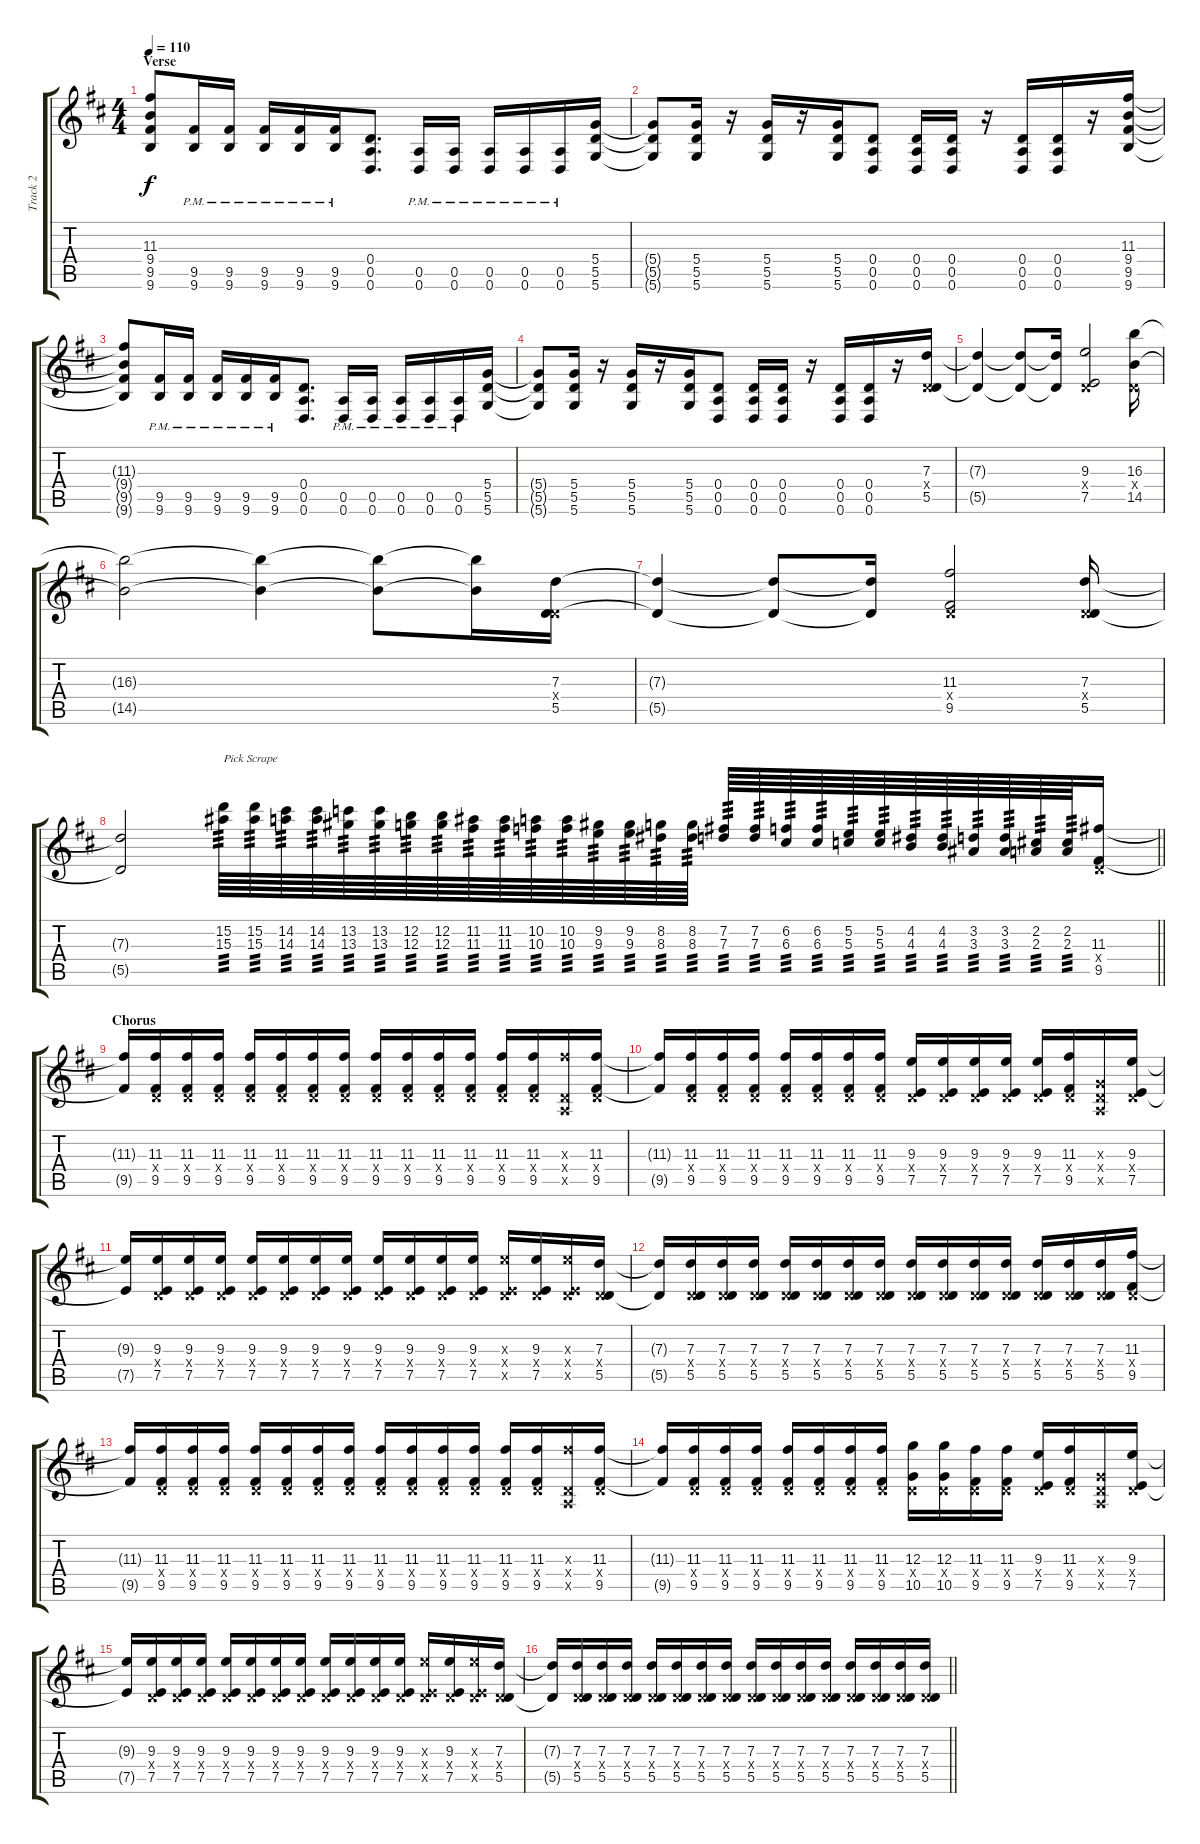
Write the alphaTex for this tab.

\track ("Track 2" "Track 2") {instrument overdrivenguitar}
\staff {score tabs}
\tuning (E4 B3 G3 D3 A2 D2) {hide}
\ts (4 4)
\section ("" "Verse")
\tempo 110
\clef g2
\ks d
(11.3{t} 9.4{t} 9.5{t} 9.6{t}).8{dy f} (9.5{pm} 9.6{pm}).16 (9.5{pm} 9.6{pm}).16 (9.5{pm} 9.6{pm}).16 (9.5{pm} 9.6{pm}).16 (9.5{pm} 9.6{pm}).16 (0.4 0.5 0.6).8{d} (0.5{pm} 0.6{pm}).16 (0.5{pm} 0.6{pm}).16 (0.5{pm} 0.6{pm}).16 (0.5{pm} 0.6{pm}).16 (0.5{pm} 0.6{pm}).16 (5.4 5.5 5.6).16 |
(5.4{t} 5.5{t} 5.6{t}).8 (5.4 5.5 5.6).16 r.16 (5.4 5.5 5.6).16 r.16 (5.4 5.5 5.6).16 (0.4 0.5 0.6).8 (0.4 0.5 0.6).16 (0.4 0.5 0.6).16 r.16 (0.4 0.5 0.6).16 (0.4 0.5 0.6).16 r.16 (11.3 9.4 9.5 9.6).16 |
(11.3{t} 9.4{t} 9.5{t} 9.6{t}).8 (9.5{pm} 9.6{pm}).16 (9.5{pm} 9.6{pm}).16 (9.5{pm} 9.6{pm}).16 (9.5{pm} 9.6{pm}).16 (9.5{pm} 9.6{pm}).16 (0.4 0.5 0.6).8{d} (0.5{pm} 0.6{pm}).16 (0.5{pm} 0.6{pm}).16 (0.5{pm} 0.6{pm}).16 (0.5{pm} 0.6{pm}).16 (0.5{pm} 0.6{pm}).16 (5.4 5.5 5.6).16 |
(5.4{t} 5.5{t} 5.6{t}).8 (5.4 5.5 5.6).16 r.16 (5.4 5.5 5.6).16 r.16 (5.4 5.5 5.6).16 (0.4 0.5 0.6).8 (0.4 0.5 0.6).16 (0.4 0.5 0.6).16 r.16 (0.4 0.5 0.6).16 (0.4 0.5 0.6).16 r.16 (7.3 0.4{x} 5.5).16 |
(7.3{t} 5.5{t}).4 (7.3{t} 5.5{t}).8 (7.3{t} 5.5{t}).16 (9.3 0.4{x} 7.5).2 (16.3 0.4{x} 14.5).16 |
(16.3{t} 14.5{t}).2 (16.3{t} 14.5{t}).4 (16.3{t} 14.5{t}).8 (16.3{t} 14.5{t}).16 (7.3 0.4{x} 5.5).16 |
(7.3{t} 5.5{t}).4 (7.3{t} 5.5{t}).8 (7.3{t} 5.5{t}).16 (11.3 0.4{x} 9.5).2 (7.3 0.4{x} 5.5).16 |
\barLineRight lightlight
(7.3{t} 5.5{t}).2 (15.2 15.3).64{txt "Pick Scrape" tp 3} (15.2 15.3).64{tp 3} (14.2 14.3).64{tp 3} (14.2 14.3).64{tp 3} (13.2 13.3).64{tp 3} (13.2 13.3).64{tp 3} (12.2 12.3).64{tp 3} (12.2 12.3).64{tp 3} (11.2 11.3).64{tp 3} (11.2 11.3).64{tp 3} (10.2 10.3).64{tp 3} (10.2 10.3).64{tp 3} (9.2 9.3).64{tp 3} (9.2 9.3).64{tp 3} (8.2 8.3).64{tp 3} (8.2 8.3).64{tp 3} (7.2 7.3).64{tp 3} (7.2 7.3).64{tp 3} (6.2 6.3).64{tp 3} (6.2 6.3).64{tp 3} (5.2 5.3).64{tp 3} (5.2 5.3).64{tp 3} (4.2 4.3).64{tp 3} (4.2 4.3).64{tp 3} (3.2 3.3).64{tp 3} (3.2 3.3).64{tp 3} (2.2 2.3).64{tp 3} (2.2 2.3).64{tp 3} (11.3 0.4{x} 9.5).16 |
\section ("" "Chorus")
(11.3{t} 9.5{t}).16 (11.3 0.4{x} 9.5).16 (11.3 0.4{x} 9.5).16 (11.3 0.4{x} 9.5).16 (11.3 0.4{x} 9.5).16 (11.3 0.4{x} 9.5).16 (11.3 0.4{x} 9.5).16 (11.3 0.4{x} 9.5).16 (11.3 0.4{x} 9.5).16 (11.3 0.4{x} 9.5).16 (11.3 0.4{x} 9.5).16 (11.3 0.4{x} 9.5).16 (11.3 0.4{x} 9.5).16 (11.3 0.4{x} 9.5).16 (11.3{x} 0.4{x} 0.5{x}).16 (11.3 0.4{x} 9.5).16 |
(11.3{t} 9.5{t}).16 (11.3 0.4{x} 9.5).16 (11.3 0.4{x} 9.5).16 (11.3 0.4{x} 9.5).16 (11.3 0.4{x} 9.5).16 (11.3 0.4{x} 9.5).16 (11.3 0.4{x} 9.5).16 (11.3 0.4{x} 9.5).16 (9.3 0.4{x} 7.5).16 (9.3 0.4{x} 7.5).16 (9.3 0.4{x} 7.5).16 (9.3 0.4{x} 7.5).16 (9.3 0.4{x} 7.5).16 (11.3 0.4{x} 9.5).16 (0.3{x} 0.4{x} 0.5{x}).16 (9.3 0.4{x} 7.5).16 |
(9.3{t} 7.5{t}).16 (9.3 0.4{x} 7.5).16 (9.3 0.4{x} 7.5).16 (9.3 0.4{x} 7.5).16 (9.3 0.4{x} 7.5).16 (9.3 0.4{x} 7.5).16 (9.3 0.4{x} 7.5).16 (9.3 0.4{x} 7.5).16 (9.3 0.4{x} 7.5).16 (9.3 0.4{x} 7.5).16 (9.3 0.4{x} 7.5).16 (9.3 0.4{x} 7.5).16 (9.3{x} 0.4{x} 7.5{x}).16 (9.3 0.4{x} 7.5).16 (9.3{x} 0.4{x} 7.5{x}).16 (7.3 0.4{x} 5.5).16 |
(7.3{t} 5.5{t}).16 (7.3 0.4{x} 5.5).16 (7.3 0.4{x} 5.5).16 (7.3 0.4{x} 5.5).16 (7.3 0.4{x} 5.5).16 (7.3 0.4{x} 5.5).16 (7.3 0.4{x} 5.5).16 (7.3 0.4{x} 5.5).16 (7.3 0.4{x} 5.5).16 (7.3 0.4{x} 5.5).16 (7.3 0.4{x} 5.5).16 (7.3 0.4{x} 5.5).16 (7.3 0.4{x} 5.5).16 (7.3 0.4{x} 5.5).16 (7.3 0.4{x} 5.5).16 (11.3 0.4{x} 9.5).16 |
(11.3{t} 9.5{t}).16 (11.3 0.4{x} 9.5).16 (11.3 0.4{x} 9.5).16 (11.3 0.4{x} 9.5).16 (11.3 0.4{x} 9.5).16 (11.3 0.4{x} 9.5).16 (11.3 0.4{x} 9.5).16 (11.3 0.4{x} 9.5).16 (11.3 0.4{x} 9.5).16 (11.3 0.4{x} 9.5).16 (11.3 0.4{x} 9.5).16 (11.3 0.4{x} 9.5).16 (11.3 0.4{x} 9.5).16 (11.3 0.4{x} 9.5).16 (11.3{x} 0.4{x} 0.5{x}).16 (11.3 0.4{x} 9.5).16 |
(11.3{t} 9.5{t}).16 (11.3 0.4{x} 9.5).16 (11.3 0.4{x} 9.5).16 (11.3 0.4{x} 9.5).16 (11.3 0.4{x} 9.5).16 (11.3 0.4{x} 9.5).16 (11.3 0.4{x} 9.5).16 (11.3 0.4{x} 9.5).16 (12.3 0.4{x} 10.5).16 (12.3 0.4{x} 10.5).16 (11.3 0.4{x} 9.5).16 (11.3 0.4{x} 9.5).16 (9.3 0.4{x} 7.5).16 (11.3 0.4{x} 9.5).16 (0.3{x} 0.4{x} 0.5{x}).16 (9.3 0.4{x} 7.5).16 |
(9.3{t} 7.5{t}).16 (9.3 0.4{x} 7.5).16 (9.3 0.4{x} 7.5).16 (9.3 0.4{x} 7.5).16 (9.3 0.4{x} 7.5).16 (9.3 0.4{x} 7.5).16 (9.3 0.4{x} 7.5).16 (9.3 0.4{x} 7.5).16 (9.3 0.4{x} 7.5).16 (9.3 0.4{x} 7.5).16 (9.3 0.4{x} 7.5).16 (9.3 0.4{x} 7.5).16 (9.3{x} 0.4{x} 7.5{x}).16 (9.3 0.4{x} 7.5).16 (9.3{x} 0.4{x} 7.5{x}).16 (7.3 0.4{x} 5.5).16 |
\barLineRight lightlight
(7.3{t} 5.5{t}).16 (7.3 0.4{x} 5.5).16 (7.3 0.4{x} 5.5).16 (7.3 0.4{x} 5.5).16 (7.3 0.4{x} 5.5).16 (7.3 0.4{x} 5.5).16 (7.3 0.4{x} 5.5).16 (7.3 0.4{x} 5.5).16 (7.3 0.4{x} 5.5).16 (7.3 0.4{x} 5.5).16 (7.3 0.4{x} 5.5).16 (7.3 0.4{x} 5.5).16 (7.3 0.4{x} 5.5).16 (7.3 0.4{x} 5.5).16 (7.3 0.4{x} 5.5).16 (7.3 0.4{x} 5.5).16
